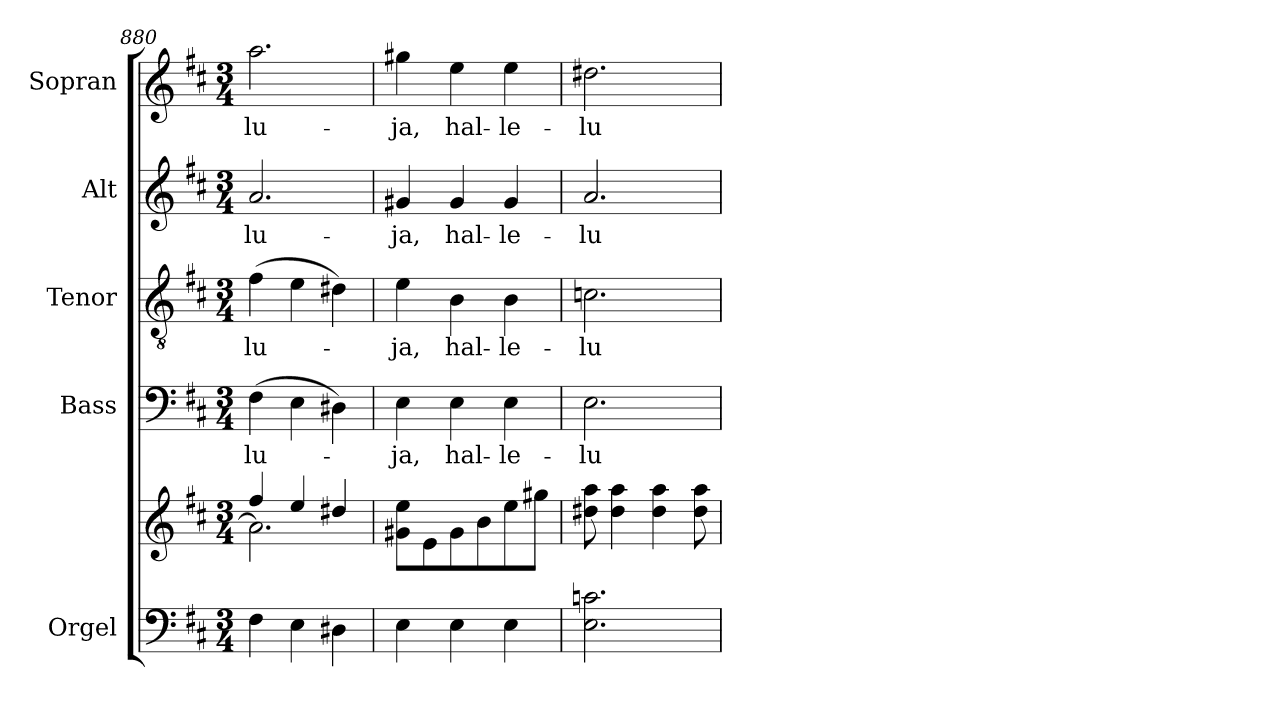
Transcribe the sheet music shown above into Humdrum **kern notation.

**kern	**kern	**kern	**text	**kern	**text	**kern	**text	**kern	**text
*part5	*part5	*part4	*part4	*part3	*part3	*part2	*part2	*part1	*part1
*staff6	*staff5	*staff4	*staff4	*staff3	*staff3	*staff2	*staff2	*staff1	*staff1
*I"Orgel	*	*I"Bass	*	*I"Tenor	*	*I"Alt	*	*I"Sopran	*
*I'Org.	*	*I'B.	*	*I'T.	*	*I'A.	*	*I'S.	*
*clefF4	*clefG2	*clefF4	*	*clefGv2	*	*clefG2	*	*clefG2	*
*k[f#c#]	*k[f#c#]	*k[f#c#]	*	*k[f#c#]	*	*k[f#c#]	*	*k[f#c#]	*
*D:	*D:	*D:	*	*D:	*	*D:	*	*D:	*
*M3/4	*M3/4	*M3/4	*	*M3/4	*	*M3/4	*	*M3/4	*
=880	=880	=880	=880	=880	=880	=880	=880	=880	=880
*	*^	*	*	*	*	*	*	*	*
!	!	!	!	!LO:LY:b	!	!LO:LY:b	!	!LO:LY:b	!	!LO:LY:b
4F#\	4ff#/	2.a\]	(>4F#\	-lu-	(>4f#\	-lu-	2.a/	-lu-	2.aa\	-lu-
4E\	4ee/	.	4E\	.	4e\	.	.	.	.	.
4D#X\	4dd#X/	.	4D#X\)	.	4d#X\)	.	.	.	.	.
*	*v	*v	*	*	*	*	*	*	*	*
=881	=881	=881	=881	=881	=881	=881	=881	=881	=881
!	!	!	!LO:LY:b	!	!LO:LY:b	!	!LO:LY:b	!	!LO:LY:b
4E\	8g#X\ 8ee\L	4E\	-ja,	4e\	-ja,	4g#X/	-ja,	4gg#X\	-ja,
.	8e\	.	.	.	.	.	.	.	.
!	!	!	!LO:LY:b	!	!LO:LY:b	!	!LO:LY:b	!	!LO:LY:b
4E\	8g#\	4E\	hal-	4B\	hal-	4g#/	hal-	4ee\	hal-
.	8b\	.	.	.	.	.	.	.	.
!	!	!	!LO:LY:b	!	!LO:LY:b	!	!LO:LY:b	!	!LO:LY:b
4E\	8ee\	4E\	-le-	4B\	-le-	4g#/	-le-	4ee\	-le-
.	8gg#X\J	.	.	.	.	.	.	.	.
=882	=882	=882	=882	=882	=882	=882	=882	=882	=882
!	!	!	!LO:LY:b	!	!LO:LY:b	!	!LO:LY:b	!	!LO:LY:b
2.E\ 2.cn\	8dd#X\ 8aa\	2.E\	-lu-	2.cn\	-lu-	2.a/	-lu-	2.dd#X\	-lu-
.	4dd#\ 4aa\	.	.	.	.	.	.	.	.
.	4dd#\ 4aa\	.	.	.	.	.	.	.	.
.	8dd#\ 8aa\	.	.	.	.	.	.	.	.
=	=	=	=	=	=	=	=	=	=
*-	*-	*-	*-	*-	*-	*-	*-	*-	*-
